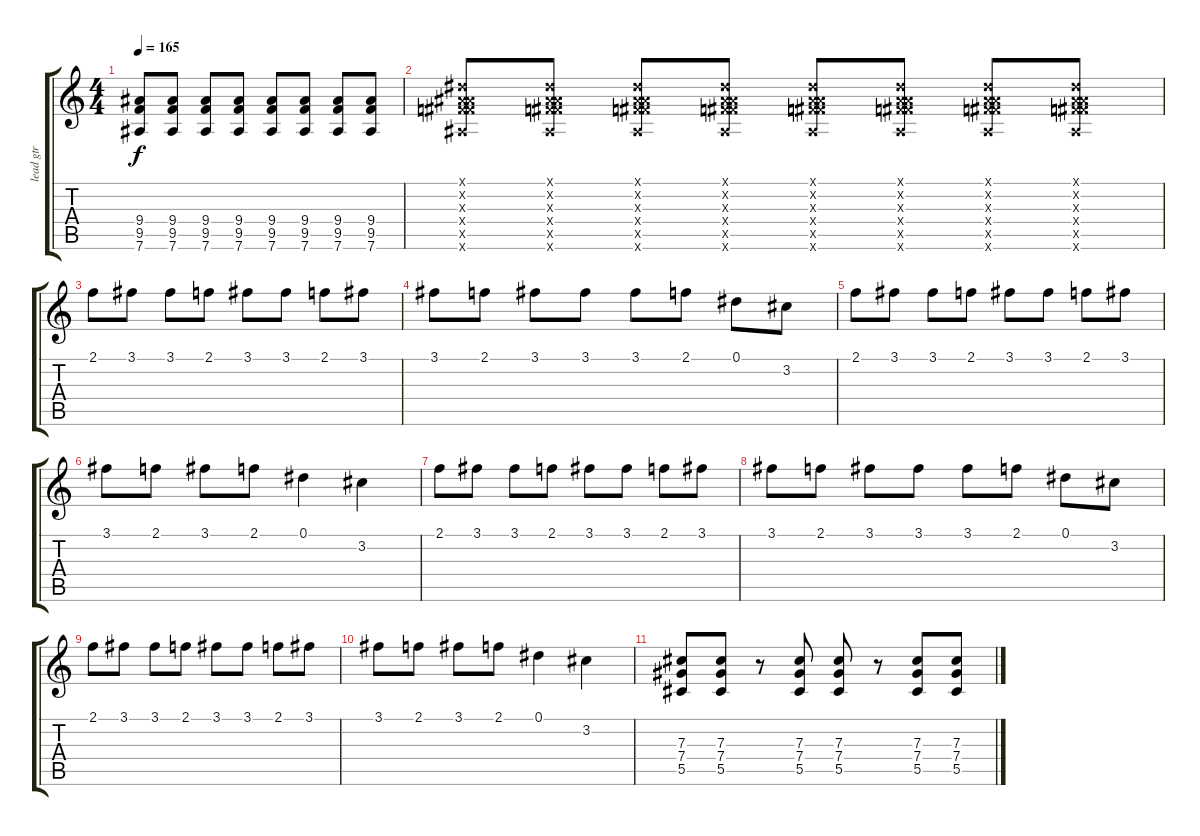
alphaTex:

\track ("lead gtr" "lead gtr") {instrument distortionguitar}
\staff {score tabs}
\tuning (Eb4 Bb3 Gb3 Db3 Ab2 Eb2) {hide}
\ts (4 4)
\tempo 165
\clef g2
\ks c
(9.4 9.5 7.6).8{dy f} (9.4 9.5 7.6).8 (9.4 9.5 7.6).8 (9.4 9.5 7.6).8 (9.4 9.5 7.6).8 (9.4 9.5 7.6).8 (9.4 9.5 7.6).8 (9.4 9.5 7.6).8 |
(0.1{x} 0.2{x} 0.3{x} 9.4{x} 9.5{x} 7.6{x}).8 (0.1{x} 0.2{x} 0.3{x} 9.4{x} 9.5{x} 7.6{x}).8 (0.1{x} 0.2{x} 0.3{x} 9.4{x} 9.5{x} 7.6{x}).8 (0.1{x} 0.2{x} 0.3{x} 9.4{x} 9.5{x} 7.6{x}).8 (0.1{x} 0.2{x} 0.3{x} 9.4{x} 9.5{x} 7.6{x}).8 (0.1{x} 0.2{x} 0.3{x} 9.4{x} 9.5{x} 7.6{x}).8 (0.1{x} 0.2{x} 0.3{x} 9.4{x} 9.5{x} 7.6{x}).8 (0.1{x} 0.2{x} 0.3{x} 9.4{x} 9.5{x} 7.6{x}).8 |
2.1.8 3.1.8 3.1.8 2.1.8 3.1.8 3.1.8 2.1.8 3.1.8 |
3.1.8 2.1.8 3.1.8 3.1.8 3.1.8 2.1.8 0.1.8 3.2.8 |
2.1.8 3.1.8 3.1.8 2.1.8 3.1.8 3.1.8 2.1.8 3.1.8 |
3.1.8 2.1.8 3.1.8 2.1.8 0.1.4 3.2.4 |
2.1.8 3.1.8 3.1.8 2.1.8 3.1.8 3.1.8 2.1.8 3.1.8 |
3.1.8 2.1.8 3.1.8 3.1.8 3.1.8 2.1.8 0.1.8 3.2.8 |
2.1.8 3.1.8 3.1.8 2.1.8 3.1.8 3.1.8 2.1.8 3.1.8 |
3.1.8 2.1.8 3.1.8 2.1.8 0.1.4 3.2.4 |
(7.3 7.4 5.5).8 (7.3 7.4 5.5).8 r.8 (7.3 7.4 5.5).8 (7.3 7.4 5.5).8 r.8 (7.3 7.4 5.5).8 (7.3 7.4 5.5).8
